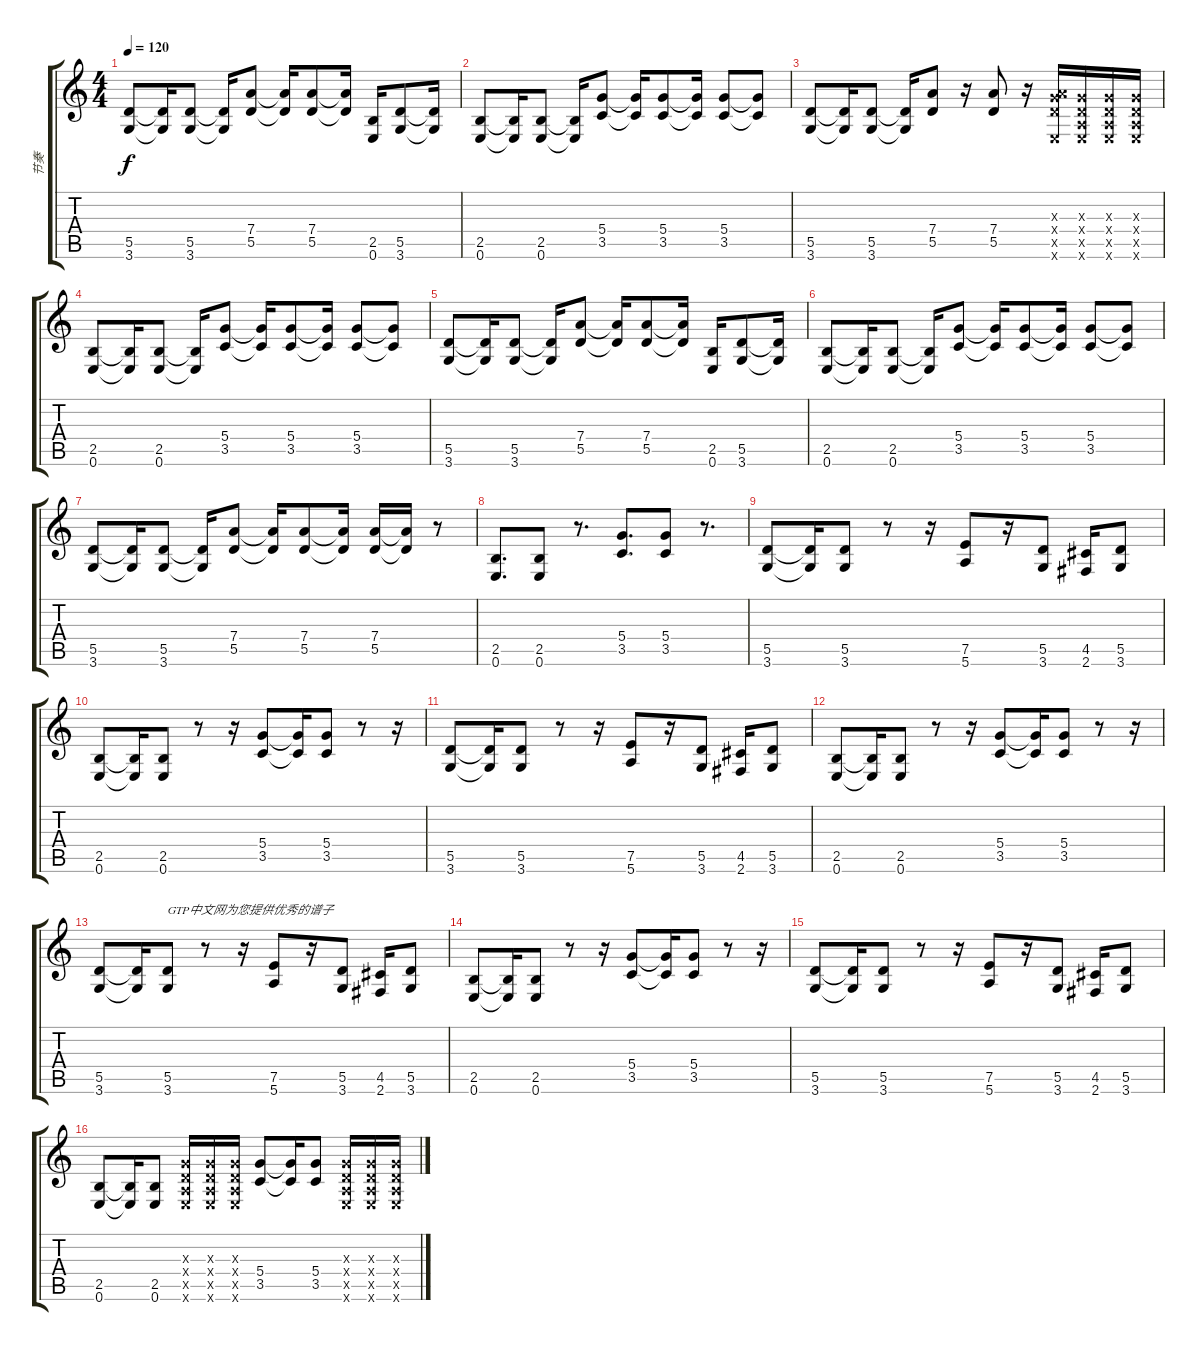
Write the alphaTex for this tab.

\track ("节奏" "节奏") {instrument electricguitarmuted}
\staff {score tabs}
\tuning (E4 B3 G3 D3 A2 E2) {hide}
\ts (4 4)
\tempo 120
\clef g2
\ks c
(5.5 3.6).8{dy f instrument overdrivenguitar} (5.5{t} 3.6{t}).16 (5.5 3.6).8 (5.5{t} 3.6{t}).16 (7.4 5.5).8 (7.4{t} 5.5{t}).16 (7.4 5.5).8 (7.4{t} 5.5{t}).16 (2.5 0.6).16 (5.5 3.6).8 (5.5{t} 3.6{t}).16 |
(2.5 0.6).8{instrument overdrivenguitar} (2.5{t} 0.6{t}).16 (2.5 0.6).8 (2.5{t} 0.6{t}).16 (5.4 3.5).8 (5.4{t} 3.5{t}).16 (5.4 3.5).8 (5.4{t} 3.5{t}).16 (5.4 3.5).8 (5.4{t} 3.5{t}).8 |
(5.5 3.6).8{instrument overdrivenguitar} (5.5{t} 3.6{t}).16 (5.5 3.6).8 (5.5{t} 3.6{t}).16 (7.4 5.5).8 r.16 (7.4 5.5).8 r.16 (0.3{x} 7.4{x} 5.5{x} 0.6{x}).16 (0.3{x} 0.4{x} 0.5{x} 0.6{x}).16 (0.3{x} 0.4{x} 0.5{x} 0.6{x}).16 (0.3{x} 0.4{x} 0.5{x} 0.6{x}).16 |
(2.5 0.6).8{instrument overdrivenguitar} (2.5{t} 0.6{t}).16 (2.5 0.6).8 (2.5{t} 0.6{t}).16 (5.4 3.5).8 (5.4{t} 3.5{t}).16 (5.4 3.5).8 (5.4{t} 3.5{t}).16 (5.4 3.5).8 (5.4{t} 3.5{t}).8 |
(5.5 3.6).8{instrument overdrivenguitar} (5.5{t} 3.6{t}).16 (5.5 3.6).8 (5.5{t} 3.6{t}).16 (7.4 5.5).8 (7.4{t} 5.5{t}).16 (7.4 5.5).8 (7.4{t} 5.5{t}).16 (2.5 0.6).16 (5.5 3.6).8 (5.5{t} 3.6{t}).16 |
(2.5 0.6).8{instrument overdrivenguitar} (2.5{t} 0.6{t}).16 (2.5 0.6).8 (2.5{t} 0.6{t}).16 (5.4 3.5).8 (5.4{t} 3.5{t}).16 (5.4 3.5).8 (5.4{t} 3.5{t}).16 (5.4 3.5).8 (5.4{t} 3.5{t}).8 |
(5.5 3.6).8{instrument overdrivenguitar} (5.5{t} 3.6{t}).16 (5.5 3.6).8 (5.5{t} 3.6{t}).16 (7.4 5.5).8 (7.4{t} 5.5{t}).16 (7.4 5.5).8 (7.4{t} 5.5{t}).16 (7.4 5.5).16 (7.4{t} 5.5{t}).16 r.8 |
(2.5 0.6).8{d} (2.5 0.6).8 r.8{d} (5.4 3.5).8{d} (5.4 3.5).8 r.8{d} |
(5.5 3.6).8 (5.5{t} 3.6{t}).16 (5.5 3.6).8 r.8 r.16 (7.5 5.6).8 r.16 (5.5 3.6).8 (4.5 2.6).16 (5.5 3.6).8 |
(2.5 0.6).8 (2.5{t} 0.6{t}).16 (2.5 0.6).8 r.8 r.16 (5.4 3.5).8 (5.4{t} 3.5{t}).16 (5.4 3.5).8 r.8 r.16 |
(5.5 3.6).8 (5.5{t} 3.6{t}).16 (5.5 3.6).8 r.8 r.16 (7.5 5.6).8 r.16 (5.5 3.6).8 (4.5 2.6).16 (5.5 3.6).8 |
(2.5 0.6).8 (2.5{t} 0.6{t}).16 (2.5 0.6).8 r.8 r.16 (5.4 3.5).8 (5.4{t} 3.5{t}).16 (5.4 3.5).8 r.8 r.16 |
(5.5 3.6).8 (5.5{t} 3.6{t}).16 (5.5 3.6).8{txt "GTP中文网为您提供优秀的谱子"} r.8 r.16 (7.5 5.6).8 r.16 (5.5 3.6).8 (4.5 2.6).16 (5.5 3.6).8 |
(2.5 0.6).8 (2.5{t} 0.6{t}).16 (2.5 0.6).8 r.8 r.16 (5.4 3.5).8 (5.4{t} 3.5{t}).16 (5.4 3.5).8 r.8 r.16 |
(5.5 3.6).8 (5.5{t} 3.6{t}).16 (5.5 3.6).8 r.8 r.16 (7.5 5.6).8 r.16 (5.5 3.6).8 (4.5 2.6).16 (5.5 3.6).8 |
(2.5 0.6).8 (2.5{t} 0.6{t}).16 (2.5 0.6).8 (0.3{x} 0.4{x} 0.5{x} 0.6{x}).16 (0.3{x} 0.4{x} 0.5{x} 0.6{x}).16 (0.3{x} 0.4{x} 0.5{x} 0.6{x}).16 (5.4 3.5).8 (5.4{t} 3.5{t}).16 (5.4 3.5).8 (0.3{x} 0.4{x} 0.5{x} 0.6{x}).16 (0.3{x} 0.4{x} 0.5{x} 0.6{x}).16 (0.3{x} 0.4{x} 0.5{x} 0.6{x}).16
